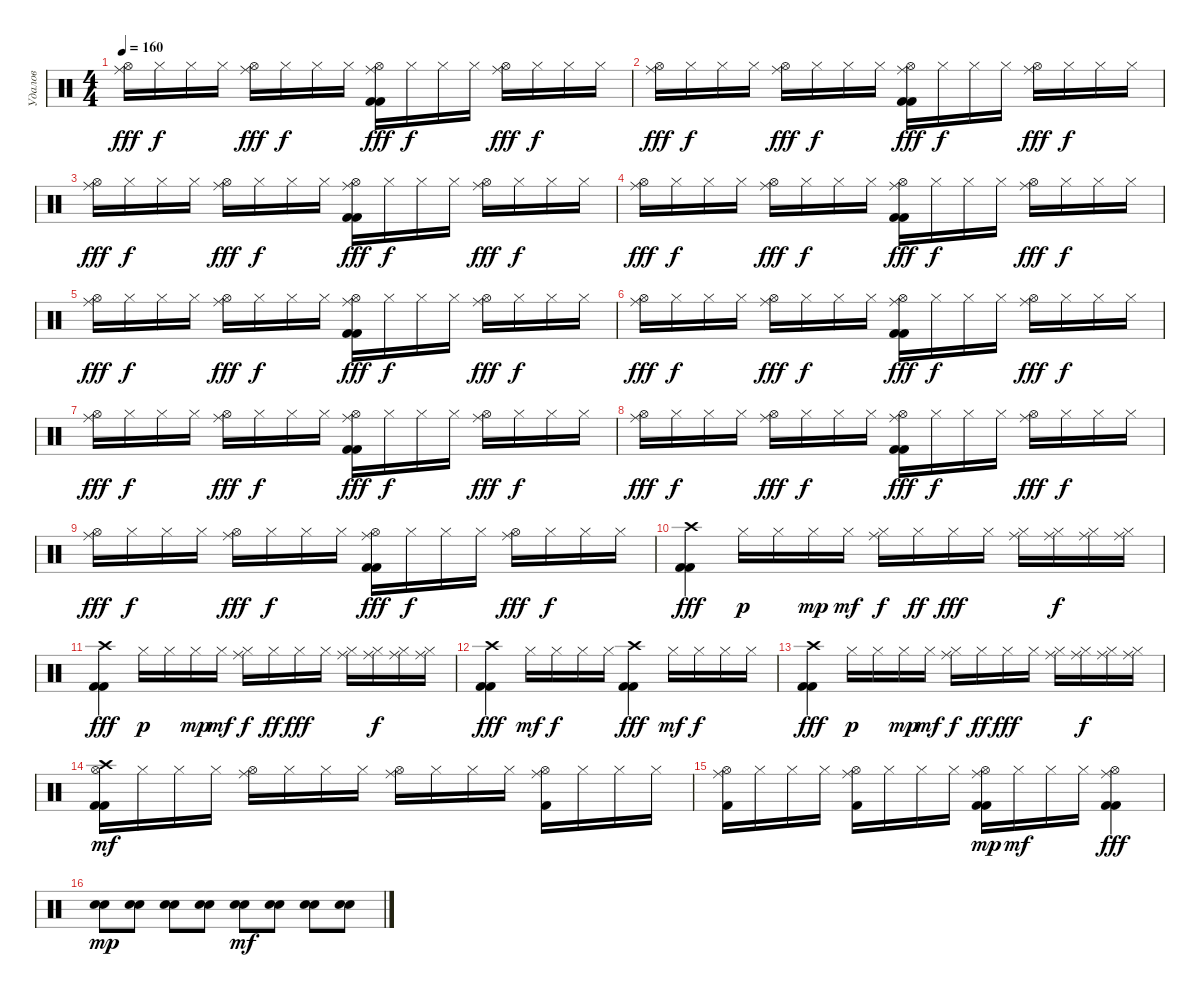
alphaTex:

\track ("Удалов" "Удалов") {instrument percussion}
\staff {score}
\articulation defaults
\ts (4 4)
\tempo 160
\clef neutral
\ks c
("Hi-Hat (open)" "Ride (middle)").16{dy fff} "Hi-Hat (closed)".16{dy f} "Hi-Hat (closed)".16 "Hi-Hat (closed)".16 ("Hi-Hat (open)" "Ride (middle)").16{dy fff} "Hi-Hat (closed)".16{dy f} "Hi-Hat (closed)".16 "Hi-Hat (closed)".16 ("Hi-Hat (open)" "Ride (middle)" "Kick (hit) 2" "Kick (hit) 2").16{dy fff} "Hi-Hat (closed)".16{dy f} "Hi-Hat (closed)".16 "Hi-Hat (closed)".16 ("Hi-Hat (open)" "Ride (middle)").16{dy fff} "Hi-Hat (closed)".16{dy f} "Hi-Hat (closed)".16 "Hi-Hat (closed)".16 |
("Hi-Hat (open)" "Ride (middle)").16{dy fff} "Hi-Hat (closed)".16{dy f} "Hi-Hat (closed)".16 "Hi-Hat (closed)".16 ("Hi-Hat (open)" "Ride (middle)").16{dy fff} "Hi-Hat (closed)".16{dy f} "Hi-Hat (closed)".16 "Hi-Hat (closed)".16 ("Hi-Hat (open)" "Ride (middle)" "Kick (hit) 2" "Kick (hit) 2").16{dy fff} "Hi-Hat (closed)".16{dy f} "Hi-Hat (closed)".16 "Hi-Hat (closed)".16 ("Hi-Hat (open)" "Ride (middle)").16{dy fff} "Hi-Hat (closed)".16{dy f} "Hi-Hat (closed)".16 "Hi-Hat (closed)".16 |
("Hi-Hat (open)" "Ride (middle)").16{dy fff} "Hi-Hat (closed)".16{dy f} "Hi-Hat (closed)".16 "Hi-Hat (closed)".16 ("Hi-Hat (open)" "Ride (middle)").16{dy fff} "Hi-Hat (closed)".16{dy f} "Hi-Hat (closed)".16 "Hi-Hat (closed)".16 ("Hi-Hat (open)" "Ride (middle)" "Kick (hit) 2" "Kick (hit) 2").16{dy fff} "Hi-Hat (closed)".16{dy f} "Hi-Hat (closed)".16 "Hi-Hat (closed)".16 ("Hi-Hat (open)" "Ride (middle)").16{dy fff} "Hi-Hat (closed)".16{dy f} "Hi-Hat (closed)".16 "Hi-Hat (closed)".16 |
("Hi-Hat (open)" "Ride (middle)").16{dy fff} "Hi-Hat (closed)".16{dy f} "Hi-Hat (closed)".16 "Hi-Hat (closed)".16 ("Hi-Hat (open)" "Ride (middle)").16{dy fff} "Hi-Hat (closed)".16{dy f} "Hi-Hat (closed)".16 "Hi-Hat (closed)".16 ("Hi-Hat (open)" "Ride (middle)" "Kick (hit) 2" "Kick (hit) 2").16{dy fff} "Hi-Hat (closed)".16{dy f} "Hi-Hat (closed)".16 "Hi-Hat (closed)".16 ("Hi-Hat (open)" "Ride (middle)").16{dy fff} "Hi-Hat (closed)".16{dy f} "Hi-Hat (closed)".16 "Hi-Hat (closed)".16 |
("Hi-Hat (open)" "Ride (middle)").16{dy fff} "Hi-Hat (closed)".16{dy f} "Hi-Hat (closed)".16 "Hi-Hat (closed)".16 ("Hi-Hat (open)" "Ride (middle)").16{dy fff} "Hi-Hat (closed)".16{dy f} "Hi-Hat (closed)".16 "Hi-Hat (closed)".16 ("Hi-Hat (open)" "Ride (middle)" "Kick (hit) 2" "Kick (hit) 2").16{dy fff} "Hi-Hat (closed)".16{dy f} "Hi-Hat (closed)".16 "Hi-Hat (closed)".16 ("Hi-Hat (open)" "Ride (middle)").16{dy fff} "Hi-Hat (closed)".16{dy f} "Hi-Hat (closed)".16 "Hi-Hat (closed)".16 |
("Hi-Hat (open)" "Ride (middle)").16{dy fff} "Hi-Hat (closed)".16{dy f} "Hi-Hat (closed)".16 "Hi-Hat (closed)".16 ("Hi-Hat (open)" "Ride (middle)").16{dy fff} "Hi-Hat (closed)".16{dy f} "Hi-Hat (closed)".16 "Hi-Hat (closed)".16 ("Hi-Hat (open)" "Ride (middle)" "Kick (hit) 2" "Kick (hit) 2").16{dy fff} "Hi-Hat (closed)".16{dy f} "Hi-Hat (closed)".16 "Hi-Hat (closed)".16 ("Hi-Hat (open)" "Ride (middle)").16{dy fff} "Hi-Hat (closed)".16{dy f} "Hi-Hat (closed)".16 "Hi-Hat (closed)".16 |
("Hi-Hat (open)" "Ride (middle)").16{dy fff} "Hi-Hat (closed)".16{dy f} "Hi-Hat (closed)".16 "Hi-Hat (closed)".16 ("Hi-Hat (open)" "Ride (middle)").16{dy fff} "Hi-Hat (closed)".16{dy f} "Hi-Hat (closed)".16 "Hi-Hat (closed)".16 ("Hi-Hat (open)" "Ride (middle)" "Kick (hit) 2" "Kick (hit) 2").16{dy fff} "Hi-Hat (closed)".16{dy f} "Hi-Hat (closed)".16 "Hi-Hat (closed)".16 ("Hi-Hat (open)" "Ride (middle)").16{dy fff} "Hi-Hat (closed)".16{dy f} "Hi-Hat (closed)".16 "Hi-Hat (closed)".16 |
("Hi-Hat (open)" "Ride (middle)").16{dy fff} "Hi-Hat (closed)".16{dy f} "Hi-Hat (closed)".16 "Hi-Hat (closed)".16 ("Hi-Hat (open)" "Ride (middle)").16{dy fff} "Hi-Hat (closed)".16{dy f} "Hi-Hat (closed)".16 "Hi-Hat (closed)".16 ("Hi-Hat (open)" "Ride (middle)" "Kick (hit) 2" "Kick (hit) 2").16{dy fff} "Hi-Hat (closed)".16{dy f} "Hi-Hat (closed)".16 "Hi-Hat (closed)".16 ("Hi-Hat (open)" "Ride (middle)").16{dy fff} "Hi-Hat (closed)".16{dy f} "Hi-Hat (closed)".16 "Hi-Hat (closed)".16 |
("Hi-Hat (open)" "Ride (middle)").16{dy fff} "Hi-Hat (closed)".16{dy f} "Hi-Hat (closed)".16 "Hi-Hat (closed)".16 ("Hi-Hat (open)" "Ride (middle)").16{dy fff} "Hi-Hat (closed)".16{dy f} "Hi-Hat (closed)".16 "Hi-Hat (closed)".16 ("Hi-Hat (open)" "Ride (middle)" "Kick (hit) 2" "Kick (hit) 2").16{dy fff} "Hi-Hat (closed)".16{dy f} "Hi-Hat (closed)".16 "Hi-Hat (closed)".16 ("Hi-Hat (open)" "Ride (middle)").16{dy fff} "Hi-Hat (closed)".16{dy f} "Hi-Hat (closed)".16 "Hi-Hat (closed)".16 |
("Crash high (hit)" "Kick (hit) 2" "Kick (hit) 2").4{dy fff} "Hi-Hat (closed)".16{dy p} "Hi-Hat (closed)".16 "Hi-Hat (closed)".16{dy mp} "Hi-Hat (closed)".16{dy mf} ("Hi-Hat (closed)" "Ride (middle)").16{dy f} "Hi-Hat (closed)".16{dy ff} "Hi-Hat (closed)".16{dy fff} "Hi-Hat (closed)".16 ("Hi-Hat (closed)" "Ride (middle)").16 ("Hi-Hat (closed)" "Ride (middle)").16{dy f} ("Hi-Hat (closed)" "Ride (middle)").16 ("Hi-Hat (closed)" "Ride (middle)").16 |
("Crash high (hit)" "Kick (hit) 2" "Kick (hit) 2").4{dy fff} "Hi-Hat (closed)".16{dy p} "Hi-Hat (closed)".16 "Hi-Hat (closed)".16{dy mp} "Hi-Hat (closed)".16{dy mf} ("Hi-Hat (closed)" "Ride (middle)").16{dy f} "Hi-Hat (closed)".16{dy ff} "Hi-Hat (closed)".16{dy fff} "Hi-Hat (closed)".16 ("Hi-Hat (closed)" "Ride (middle)").16 ("Hi-Hat (closed)" "Ride (middle)").16{dy f} ("Hi-Hat (closed)" "Ride (middle)").16 ("Hi-Hat (closed)" "Ride (middle)").16 |
("Crash high (hit)" "Kick (hit) 2" "Kick (hit) 2").4{dy fff} "Hi-Hat (closed)".16{dy mf} "Hi-Hat (closed)".16{dy f} "Hi-Hat (closed)".16 "Hi-Hat (closed)".16 ("Crash high (hit)" "Kick (hit) 2" "Kick (hit) 2").4{dy fff} "Hi-Hat (closed)".16{dy mf} "Hi-Hat (closed)".16{dy f} "Hi-Hat (closed)".16 "Hi-Hat (closed)".16 |
("Crash high (hit)" "Kick (hit) 2" "Kick (hit) 2").4{dy fff} "Hi-Hat (closed)".16{dy p} "Hi-Hat (closed)".16 "Hi-Hat (closed)".16{dy mp} "Hi-Hat (closed)".16{dy mf} ("Hi-Hat (closed)" "Ride (middle)").16{dy f} "Hi-Hat (closed)".16{dy ff} "Hi-Hat (closed)".16{dy fff} "Hi-Hat (closed)".16 ("Hi-Hat (closed)" "Ride (middle)").16 ("Hi-Hat (closed)" "Ride (middle)").16{dy f} ("Hi-Hat (closed)" "Ride (middle)").16 ("Hi-Hat (closed)" "Ride (middle)").16 |
("Crash high (hit)" "Hi-Hat (open)" "Kick (hit) 2" "Kick (hit) 2").16{dy mf} "Hi-Hat (closed)".16 "Hi-Hat (closed)".16 "Hi-Hat (closed)".16 ("Hi-Hat (open)" "Ride (middle)").16 "Hi-Hat (closed)".16 "Hi-Hat (closed)".16 "Hi-Hat (closed)".16 ("Hi-Hat (open)" "Ride (middle)").16 "Hi-Hat (closed)".16 "Hi-Hat (closed)".16 "Hi-Hat (closed)".16 ("Hi-Hat (open)" "Ride (middle)" "Kick (hit) 2").16 "Hi-Hat (closed)".16 "Hi-Hat (closed)".16 "Hi-Hat (closed)".16 |
("Hi-Hat (open)" "Ride (middle)" "Kick (hit) 2").16 "Hi-Hat (closed)".16 "Hi-Hat (closed)".16 "Hi-Hat (closed)".16 ("Hi-Hat (open)" "Ride (middle)" "Kick (hit) 2").16 "Hi-Hat (closed)".16 "Hi-Hat (closed)".16 "Hi-Hat (closed)".16 ("Hi-Hat (open)" "Ride (middle)" "Kick (hit) 2" "Kick (hit) 2").16{dy mp} "Hi-Hat (closed)".16{dy mf} "Hi-Hat (closed)".16 "Hi-Hat (closed)".16 ("Hi-Hat (open)" "Ride (middle)" "Kick (hit) 2" "Kick (hit) 2").4{dy fff} |
("Electric Snare (hit)" "Electric Snare (hit)").8{dy mp} ("Electric Snare (hit)" "Electric Snare (hit)").8 ("Electric Snare (hit)" "Electric Snare (hit)").8 ("Electric Snare (hit)" "Electric Snare (hit)").8 ("Electric Snare (hit)" "Electric Snare (hit)").8{dy mf} ("Electric Snare (hit)" "Electric Snare (hit)").8 ("Electric Snare (hit)" "Electric Snare (hit)").8 ("Electric Snare (hit)" "Electric Snare (hit)").8
